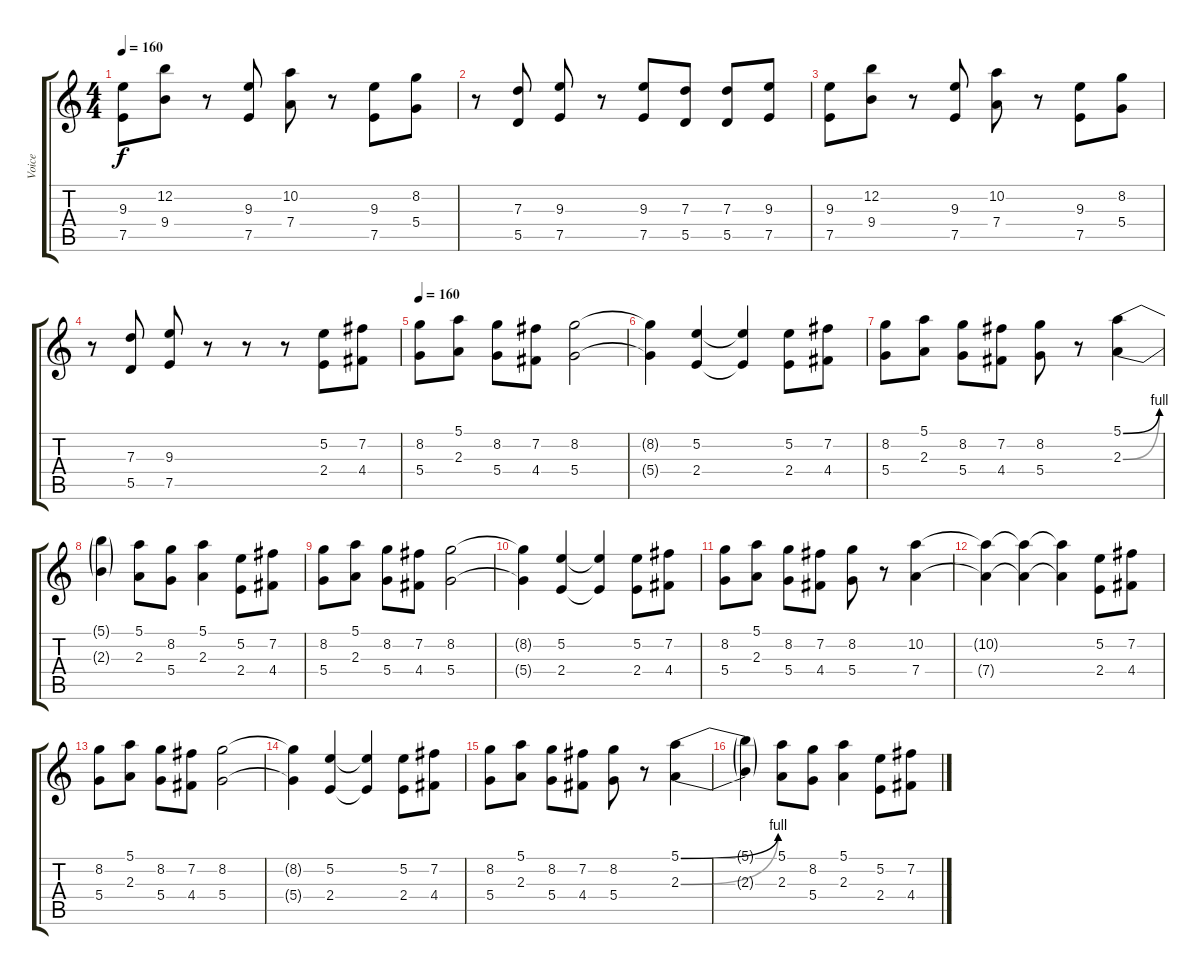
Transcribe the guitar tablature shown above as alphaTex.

\track ("Voice" "Voice") {instrument contrabass}
\staff {score tabs}
\tuning (E4 B3 G3 D3 A2 E2) {hide}
\ts (4 4)
\tempo 160
\clef g2
\ks c
(9.3 7.5).8{dy f} (12.2 9.4).8 r.8 (9.3 7.5).8 (10.2 7.4).8 r.8 (9.3 7.5).8 (8.2 5.4).8 |
r.8 (7.3 5.5).8 (9.3 7.5).8 r.8 (9.3 7.5).8 (7.3 5.5).8 (7.3 5.5).8 (9.3 7.5).8 |
(9.3 7.5).8 (12.2 9.4).8 r.8 (9.3 7.5).8 (10.2 7.4).8 r.8 (9.3 7.5).8 (8.2 5.4).8 |
r.8 (7.3 5.5).8 (9.3 7.5).8 r.8 r.8 r.8 (5.2 2.4).8{volume 14} (7.2 4.4).8 |
\tempo 160
(8.2 5.4).8 (5.1 2.3).8 (8.2 5.4).8 (7.2 4.4).8 (8.2 5.4).2 |
(8.2{t} 5.4{t}).4 (5.2 2.4).4 (5.2{t} 2.4{t}).4 (5.2 2.4).8 (7.2 4.4).8 |
(8.2 5.4).8 (5.1 2.3).8 (8.2 5.4).8 (7.2 4.4).8 (8.2 5.4).8 r.8 (5.1{be (bend 0 0 60 4)} 2.3{be (bend 0 0 60 4)}).4 |
(5.1{t} 2.3{t}).4 (5.1 2.3).8 (8.2 5.4).8 (5.1 2.3).4 (5.2 2.4).8 (7.2 4.4).8 |
(8.2 5.4).8 (5.1 2.3).8 (8.2 5.4).8 (7.2 4.4).8 (8.2 5.4).2 |
(8.2{t} 5.4{t}).4 (5.2 2.4).4 (5.2{t} 2.4{t}).4 (5.2 2.4).8 (7.2 4.4).8 |
(8.2 5.4).8 (5.1 2.3).8 (8.2 5.4).8 (7.2 4.4).8 (8.2 5.4).8 r.8 (10.2 7.4).4 |
(10.2{t} 7.4{t}).4 (10.2{t} 7.4{t}).4 (10.2{t} 7.4{t}).4 (5.2 2.4).8 (7.2 4.4).8 |
(8.2 5.4).8 (5.1 2.3).8 (8.2 5.4).8 (7.2 4.4).8 (8.2 5.4).2 |
(8.2{t} 5.4{t}).4 (5.2 2.4).4 (5.2{t} 2.4{t}).4 (5.2 2.4).8 (7.2 4.4).8 |
(8.2 5.4).8 (5.1 2.3).8 (8.2 5.4).8 (7.2 4.4).8 (8.2 5.4).8 r.8 (5.1{be (bend 0 0 60 4)} 2.3{be (bend 0 0 60 4)}).4 |
(5.1{t} 2.3{t}).4 (5.1 2.3).8 (8.2 5.4).8 (5.1 2.3).4 (5.2 2.4).8 (7.2 4.4).8
